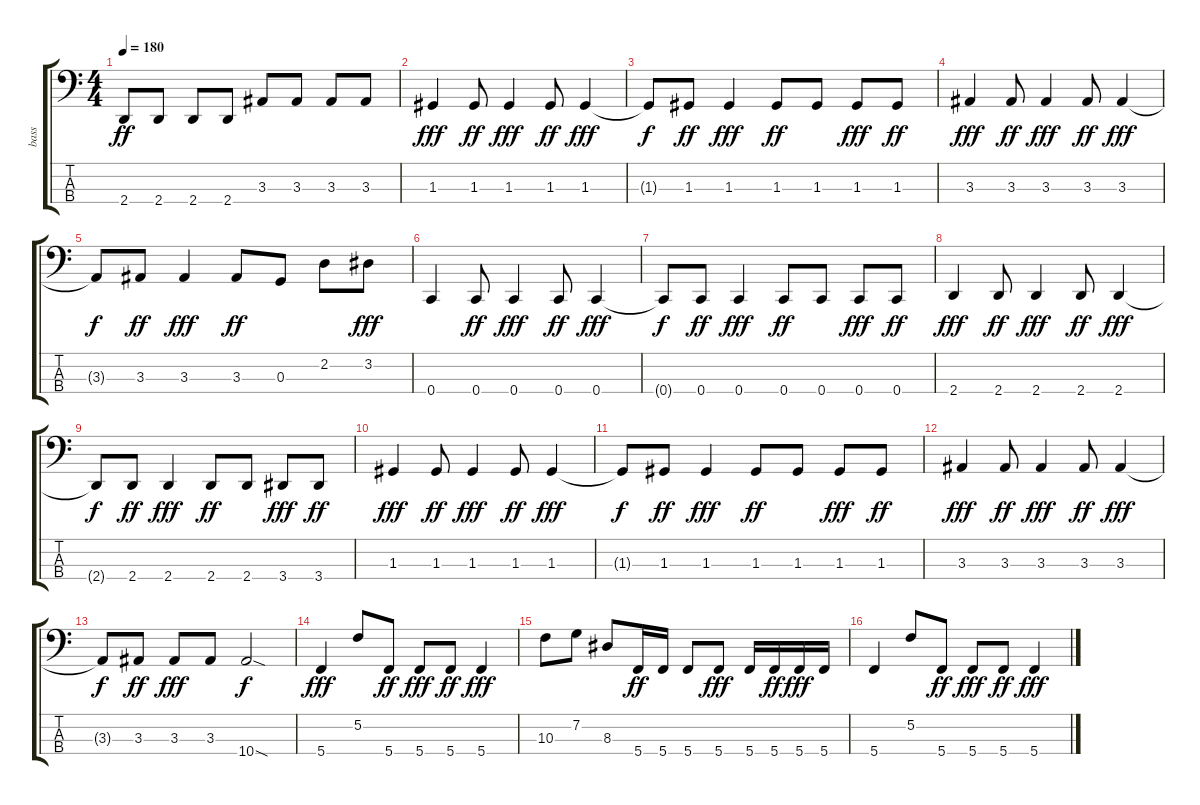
\track ("bass" "bass") {instrument electricbasspick}
\staff {score tabs}
\tuning (F2 C2 G1 C1) {hide}
\ts (4 4)
\tempo 180
\clef f4
\ks c
2.4.8{dy ff} 2.4.8 2.4.8 2.4.8 3.3.8 3.3.8 3.3.8 3.3.8 |
1.3.4{dy fff} 1.3.8{dy ff} 1.3.4{dy fff} 1.3.8{dy ff} 1.3.4{dy fff} |
1.3{t}.8{dy f} 1.3.8{dy ff} 1.3.4{dy fff} 1.3.8{dy ff} 1.3.8 1.3.8{dy fff} 1.3.8{dy ff} |
3.3.4{dy fff} 3.3.8{dy ff} 3.3.4{dy fff} 3.3.8{dy ff} 3.3.4{dy fff} |
3.3{t}.8{dy f} 3.3.8{dy ff} 3.3.4{dy fff} 3.3.8{dy ff} 0.3.8 2.2.8 3.2.8{dy fff} |
0.4.4 0.4.8{dy ff} 0.4.4{dy fff} 0.4.8{dy ff} 0.4.4{dy fff} |
0.4{t}.8{dy f} 0.4.8{dy ff} 0.4.4{dy fff} 0.4.8{dy ff} 0.4.8 0.4.8{dy fff} 0.4.8{dy ff} |
2.4.4{dy fff} 2.4.8{dy ff} 2.4.4{dy fff} 2.4.8{dy ff} 2.4.4{dy fff} |
2.4{t}.8{dy f} 2.4.8{dy ff} 2.4.4{dy fff} 2.4.8{dy ff} 2.4.8 3.4.8{dy fff} 3.4.8{dy ff} |
1.3.4{dy fff} 1.3.8{dy ff} 1.3.4{dy fff} 1.3.8{dy ff} 1.3.4{dy fff} |
1.3{t}.8{dy f} 1.3.8{dy ff} 1.3.4{dy fff} 1.3.8{dy ff} 1.3.8 1.3.8{dy fff} 1.3.8{dy ff} |
3.3.4{dy fff} 3.3.8{dy ff} 3.3.4{dy fff} 3.3.8{dy ff} 3.3.4{dy fff} |
3.3{t}.8{dy f} 3.3.8{dy ff} 3.3.8{dy fff} 3.3.8 10.4{sod}.2{dy f} |
5.4.4{dy fff} 5.2.8 5.4.8{dy ff} 5.4.8{dy fff} 5.4.8{dy ff} 5.4.4{dy fff} |
10.3.8 7.2.8 8.3.8 5.4.16{dy ff} 5.4.16 5.4.8 5.4.8{dy fff} 5.4.16 5.4.16{dy ff} 5.4.16{dy fff} 5.4.16 |
5.4.4 5.2.8 5.4.8{dy ff} 5.4.8{dy fff} 5.4.8{dy ff} 5.4.4{dy fff}
